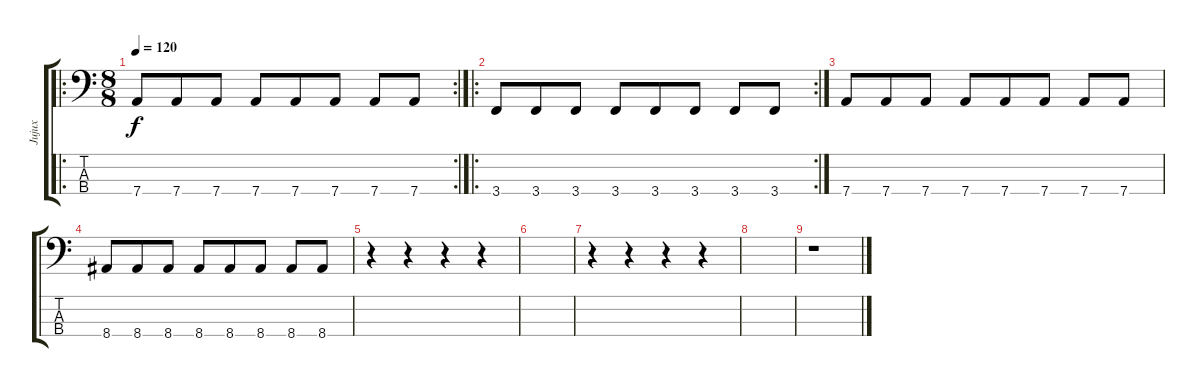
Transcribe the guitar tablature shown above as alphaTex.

\track ("Jujux" "Jujux") {instrument electricbassfinger}
\staff {score tabs}
\tuning (G2 D2 A1 D1) {hide}
\ro
\rc 2
\ts (8 8)
\tempo 120
\clef f4
\ks c
7.4.8{dy f} 7.4.8 7.4.8 7.4.8 7.4.8 7.4.8 7.4.8 7.4.8 |
\ro
\rc 2
3.4.8 3.4.8 3.4.8 3.4.8 3.4.8 3.4.8 3.4.8 3.4.8 |
7.4.8 7.4.8 7.4.8 7.4.8 7.4.8 7.4.8 7.4.8 7.4.8 |
8.4.8 8.4.8 8.4.8 8.4.8 8.4.8 8.4.8 8.4.8 8.4.8 |
r.4 r.4 r.4 r.4 |
|
r.4 r.4 r.4 r.4 |
|
r.1
